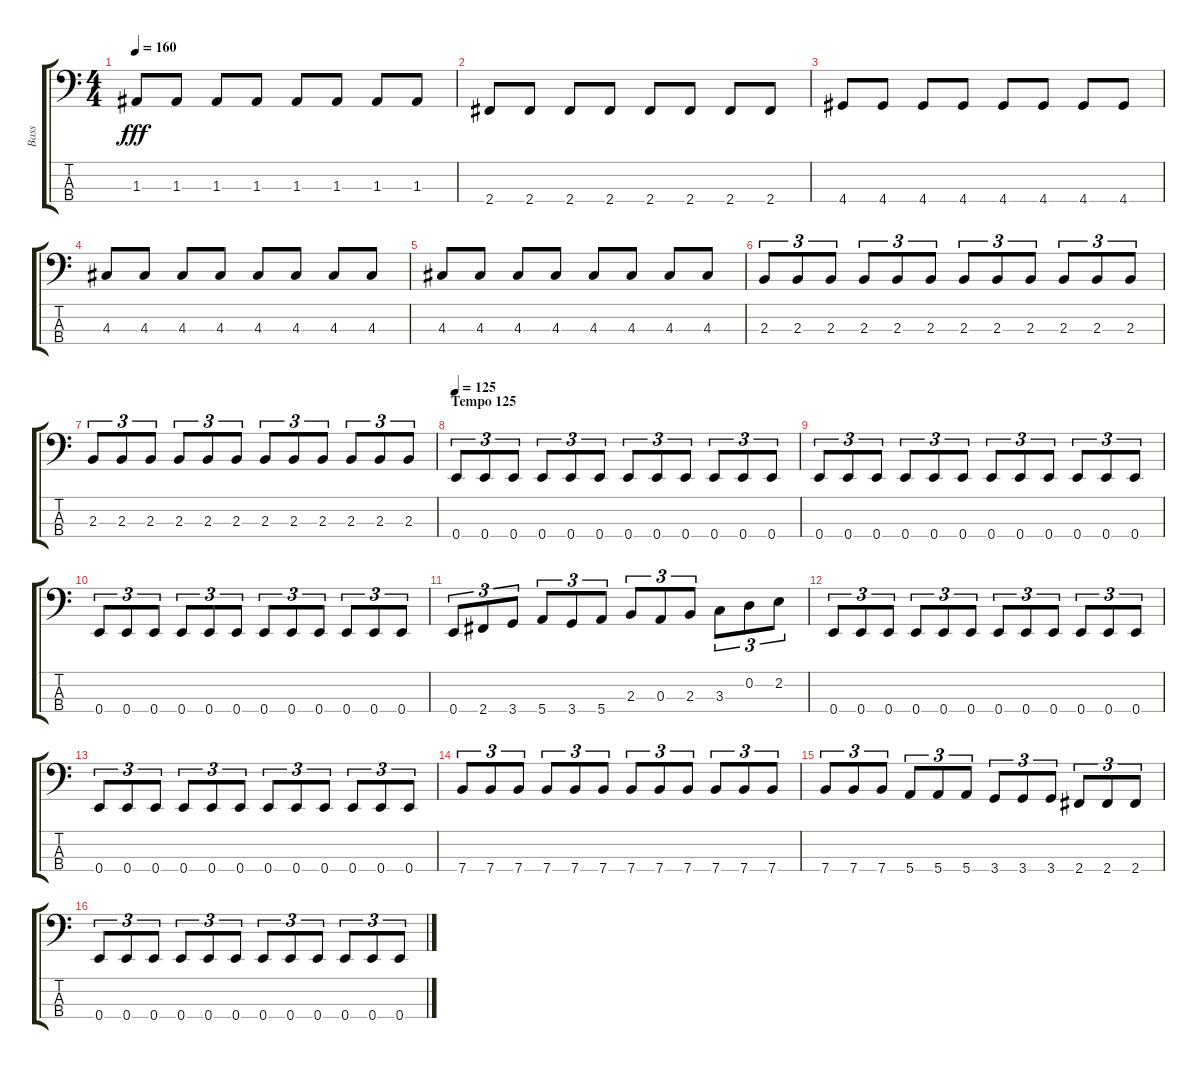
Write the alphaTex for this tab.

\track ("Bass" "Bass") {instrument electricbasspick}
\staff {score tabs}
\tuning (G2 D2 A1 E1) {hide}
\ts (4 4)
\tempo 160
\clef f4
\ks c
1.3.8{dy fff} 1.3.8 1.3.8 1.3.8 1.3.8 1.3.8 1.3.8 1.3.8 |
2.4.8 2.4.8 2.4.8 2.4.8 2.4.8 2.4.8 2.4.8 2.4.8 |
4.4.8 4.4.8 4.4.8 4.4.8 4.4.8 4.4.8 4.4.8 4.4.8 |
4.3.8 4.3.8 4.3.8 4.3.8 4.3.8 4.3.8 4.3.8 4.3.8 |
4.3.8 4.3.8 4.3.8 4.3.8 4.3.8 4.3.8 4.3.8 4.3.8 |
2.3.8{tu (3 2)} 2.3.8{tu (3 2)} 2.3.8{tu (3 2)} 2.3.8{tu (3 2)} 2.3.8{tu (3 2)} 2.3.8{tu (3 2)} 2.3.8{tu (3 2)} 2.3.8{tu (3 2)} 2.3.8{tu (3 2)} 2.3.8{tu (3 2)} 2.3.8{tu (3 2)} 2.3.8{tu (3 2)} |
2.3.8{tu (3 2)} 2.3.8{tu (3 2)} 2.3.8{tu (3 2)} 2.3.8{tu (3 2)} 2.3.8{tu (3 2)} 2.3.8{tu (3 2)} 2.3.8{tu (3 2)} 2.3.8{tu (3 2)} 2.3.8{tu (3 2)} 2.3.8{tu (3 2)} 2.3.8{tu (3 2)} 2.3.8{tu (3 2)} |
\section ("" "Tempo 125")
\tempo 125
0.4.8{tu (3 2)} 0.4.8{tu (3 2)} 0.4.8{tu (3 2)} 0.4.8{tu (3 2)} 0.4.8{tu (3 2)} 0.4.8{tu (3 2)} 0.4.8{tu (3 2)} 0.4.8{tu (3 2)} 0.4.8{tu (3 2)} 0.4.8{tu (3 2)} 0.4.8{tu (3 2)} 0.4.8{tu (3 2)} |
0.4.8{tu (3 2)} 0.4.8{tu (3 2)} 0.4.8{tu (3 2)} 0.4.8{tu (3 2)} 0.4.8{tu (3 2)} 0.4.8{tu (3 2)} 0.4.8{tu (3 2)} 0.4.8{tu (3 2)} 0.4.8{tu (3 2)} 0.4.8{tu (3 2)} 0.4.8{tu (3 2)} 0.4.8{tu (3 2)} |
0.4.8{tu (3 2)} 0.4.8{tu (3 2)} 0.4.8{tu (3 2)} 0.4.8{tu (3 2)} 0.4.8{tu (3 2)} 0.4.8{tu (3 2)} 0.4.8{tu (3 2)} 0.4.8{tu (3 2)} 0.4.8{tu (3 2)} 0.4.8{tu (3 2)} 0.4.8{tu (3 2)} 0.4.8{tu (3 2)} |
0.4.8{tu (3 2)} 2.4.8{tu (3 2)} 3.4.8{tu (3 2)} 5.4.8{tu (3 2)} 3.4.8{tu (3 2)} 5.4.8{tu (3 2)} 2.3.8{tu (3 2)} 0.3.8{tu (3 2)} 2.3.8{tu (3 2)} 3.3.8{tu (3 2)} 0.2.8{tu (3 2)} 2.2.8{tu (3 2)} |
0.4.8{tu (3 2)} 0.4.8{tu (3 2)} 0.4.8{tu (3 2)} 0.4.8{tu (3 2)} 0.4.8{tu (3 2)} 0.4.8{tu (3 2)} 0.4.8{tu (3 2)} 0.4.8{tu (3 2)} 0.4.8{tu (3 2)} 0.4.8{tu (3 2)} 0.4.8{tu (3 2)} 0.4.8{tu (3 2)} |
0.4.8{tu (3 2)} 0.4.8{tu (3 2)} 0.4.8{tu (3 2)} 0.4.8{tu (3 2)} 0.4.8{tu (3 2)} 0.4.8{tu (3 2)} 0.4.8{tu (3 2)} 0.4.8{tu (3 2)} 0.4.8{tu (3 2)} 0.4.8{tu (3 2)} 0.4.8{tu (3 2)} 0.4.8{tu (3 2)} |
7.4.8{tu (3 2)} 7.4.8{tu (3 2)} 7.4.8{tu (3 2)} 7.4.8{tu (3 2)} 7.4.8{tu (3 2)} 7.4.8{tu (3 2)} 7.4.8{tu (3 2)} 7.4.8{tu (3 2)} 7.4.8{tu (3 2)} 7.4.8{tu (3 2)} 7.4.8{tu (3 2)} 7.4.8{tu (3 2)} |
7.4.8{tu (3 2)} 7.4.8{tu (3 2)} 7.4.8{tu (3 2)} 5.4.8{tu (3 2)} 5.4.8{tu (3 2)} 5.4.8{tu (3 2)} 3.4.8{tu (3 2)} 3.4.8{tu (3 2)} 3.4.8{tu (3 2)} 2.4.8{tu (3 2)} 2.4.8{tu (3 2)} 2.4.8{tu (3 2)} |
0.4.8{tu (3 2)} 0.4.8{tu (3 2)} 0.4.8{tu (3 2)} 0.4.8{tu (3 2)} 0.4.8{tu (3 2)} 0.4.8{tu (3 2)} 0.4.8{tu (3 2)} 0.4.8{tu (3 2)} 0.4.8{tu (3 2)} 0.4.8{tu (3 2)} 0.4.8{tu (3 2)} 0.4.8{tu (3 2)}
